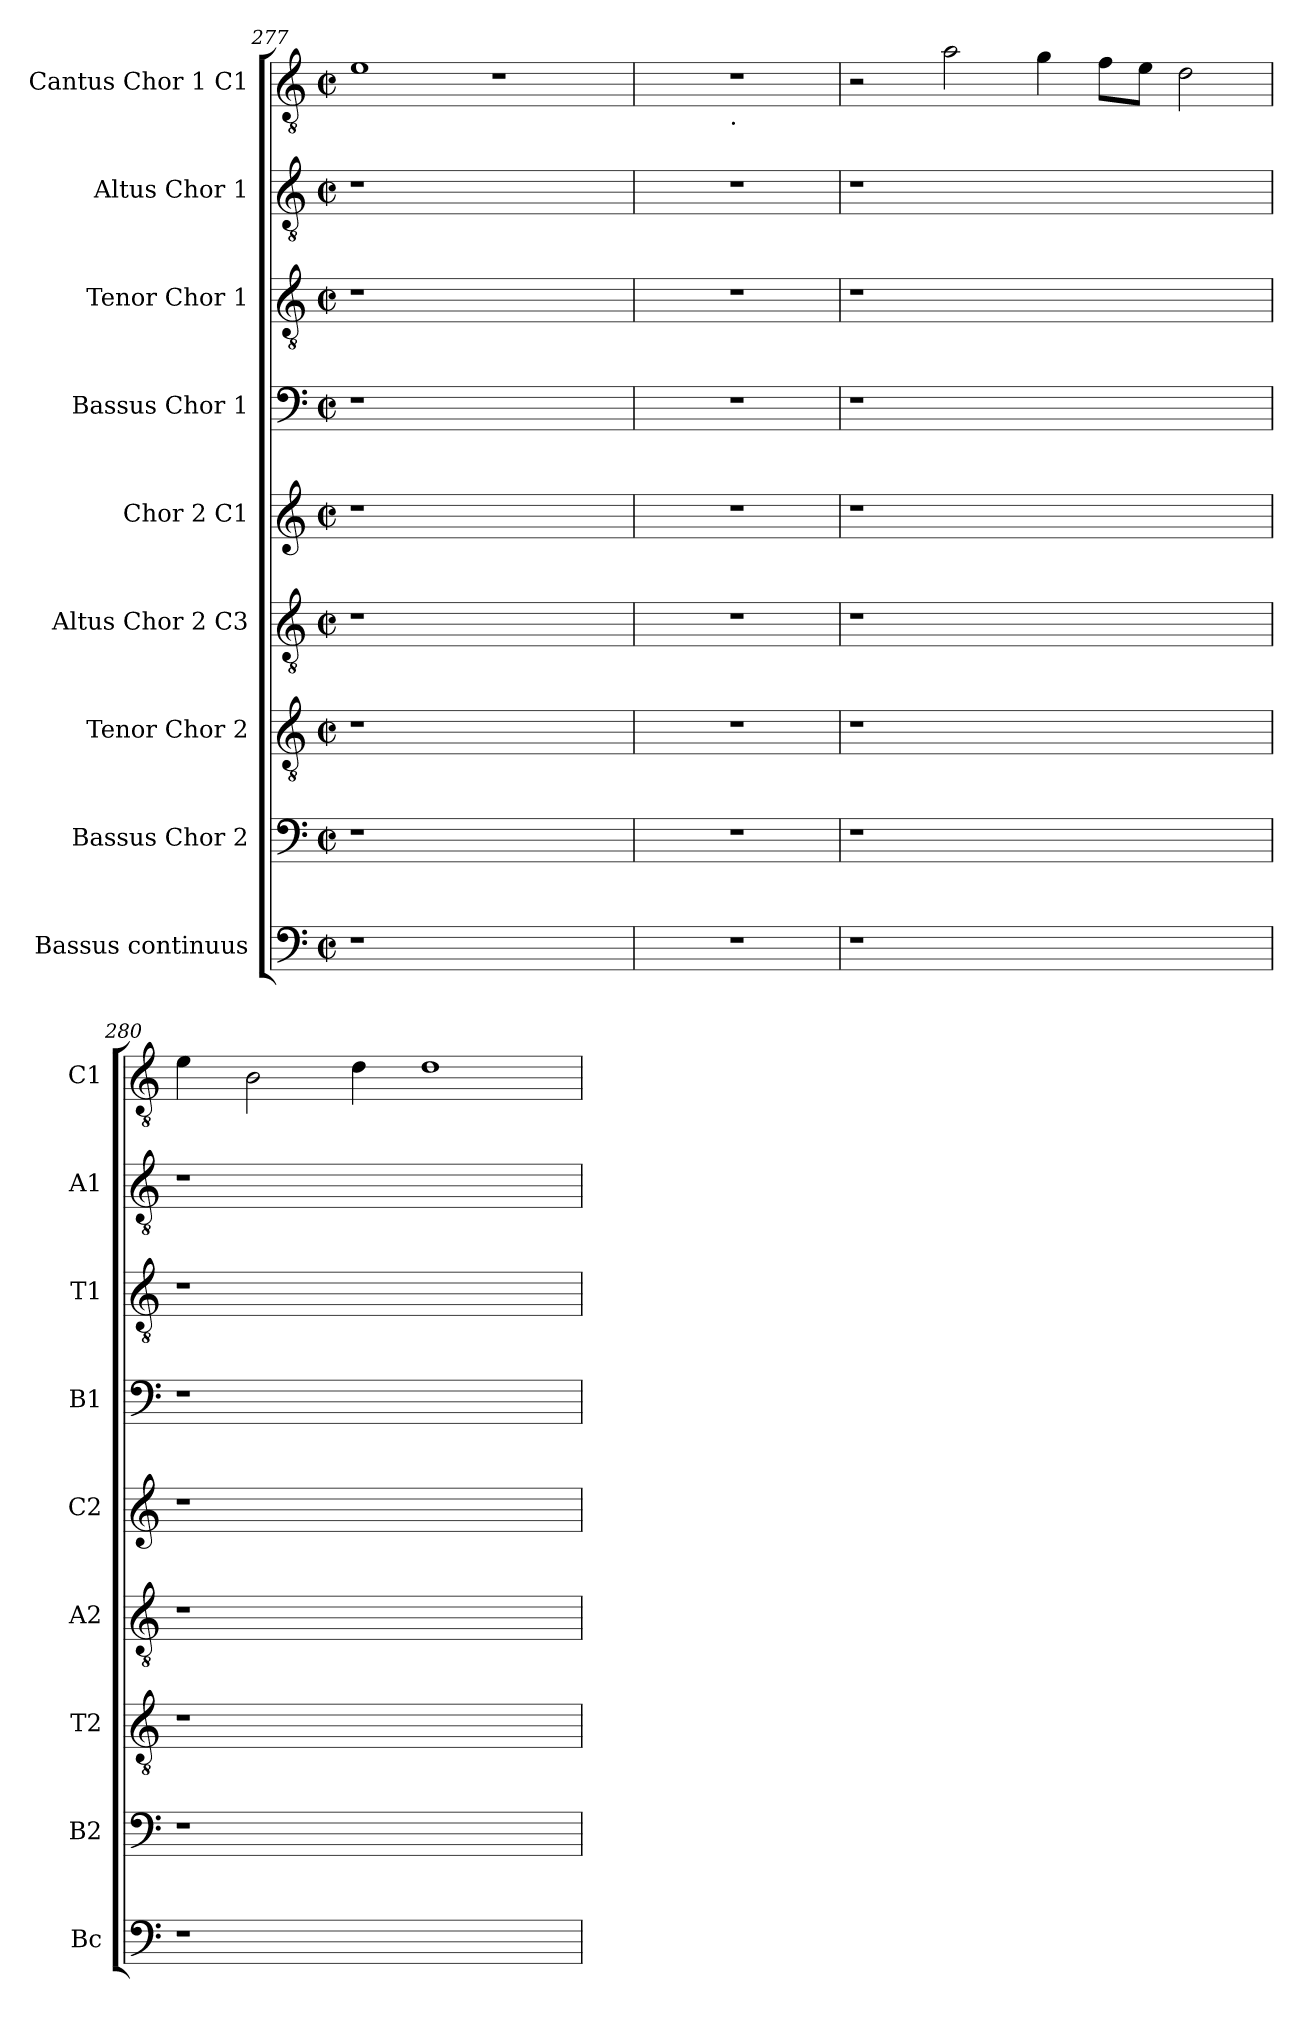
**kern	**kern	**kern	**kern	**kern	**kern	**kern	**kern	**kern
*part9	*part8	*part7	*part6	*part5	*part4	*part3	*part2	*part1
*staff9	*staff8	*staff7	*staff6	*staff5	*staff4	*staff3	*staff2	*staff1
*I"Bassus continuus	*I"Bassus Chor 2	*I"Tenor Chor 2	*I"Altus Chor 2 C3	*I"Chor 2 C1	*I"Bassus Chor 1	*I"Tenor Chor 1	*I"Altus Chor 1	*I"Cantus Chor 1 C1
*I'Bc	*I'B2	*I'T2	*I'A2	*I'C2	*I'B1	*I'T1	*I'A1	*I'C1
*clefF4	*clefF4	*clefGv2	*clefGv2	*clefG2	*clefF4	*clefGv2	*clefGv2	*clefGv2
*ITrd7c12	*	*	*	*	*	*	*	*
*k[]	*k[]	*k[]	*k[]	*k[]	*k[]	*k[]	*k[]	*k[]
*C:	*C:	*C:	*C:	*C:	*C:	*C:	*C:	*C:
*M2/2	*M2/2	*M2/2	*M2/2	*M2/2	*M2/2	*M2/2	*M2/2	*M2/2
*met(c|)	*met(c|)	*met(c|)	*met(c|)	*met(c|)	*met(c|)	*met(c|)	*met(c|)	*met(c|)
=277	=277	=277	=277	=277	=277	=277	=277	=277
1r	1r	1r	1r	1r	1r	1r	1r	1e
1ryy	1ryy	1ryy	1ryy	1ryy	1ryy	1ryy	1ryy	1r
=278	=278	=278	=278	=278	=278	=278	=278	=278
*	*	*	*	*	*	*	*	*^
1r	1r	1r	1r	1r	1r	1r	1r	1r	4...ryy
!	!	!	!	!	!	!	!	!	!LO:TX:b:t=.
.	.	.	.	.	.	.	.	.	2ryy
.	.	.	.	.	.	.	.	.	32ryy
*	*	*	*	*	*	*	*	*v	*v
=279	=279	=279	=279	=279	=279	=279	=279	=279
1r	1r	1r	1r	1r	1r	1r	1r	2r
.	.	.	.	.	.	.	.	2a\
1ryy	1ryy	1ryy	1ryy	1ryy	1ryy	1ryy	1ryy	4g\
.	.	.	.	.	.	.	.	8f\L
.	.	.	.	.	.	.	.	8e\J
.	.	.	.	.	.	.	.	2d\
!!LO:LB:g=z
=280	=280	=280	=280	=280	=280	=280	=280	=280
1r	1r	1r	1r	1r	1r	1r	1r	4e\
.	.	.	.	.	.	.	.	2B\
.	.	.	.	.	.	.	.	4d\
1ryy	1ryy	1ryy	1ryy	1ryy	1ryy	1ryy	1ryy	1d
=	=	=	=	=	=	=	=	=
*-	*-	*-	*-	*-	*-	*-	*-	*-
